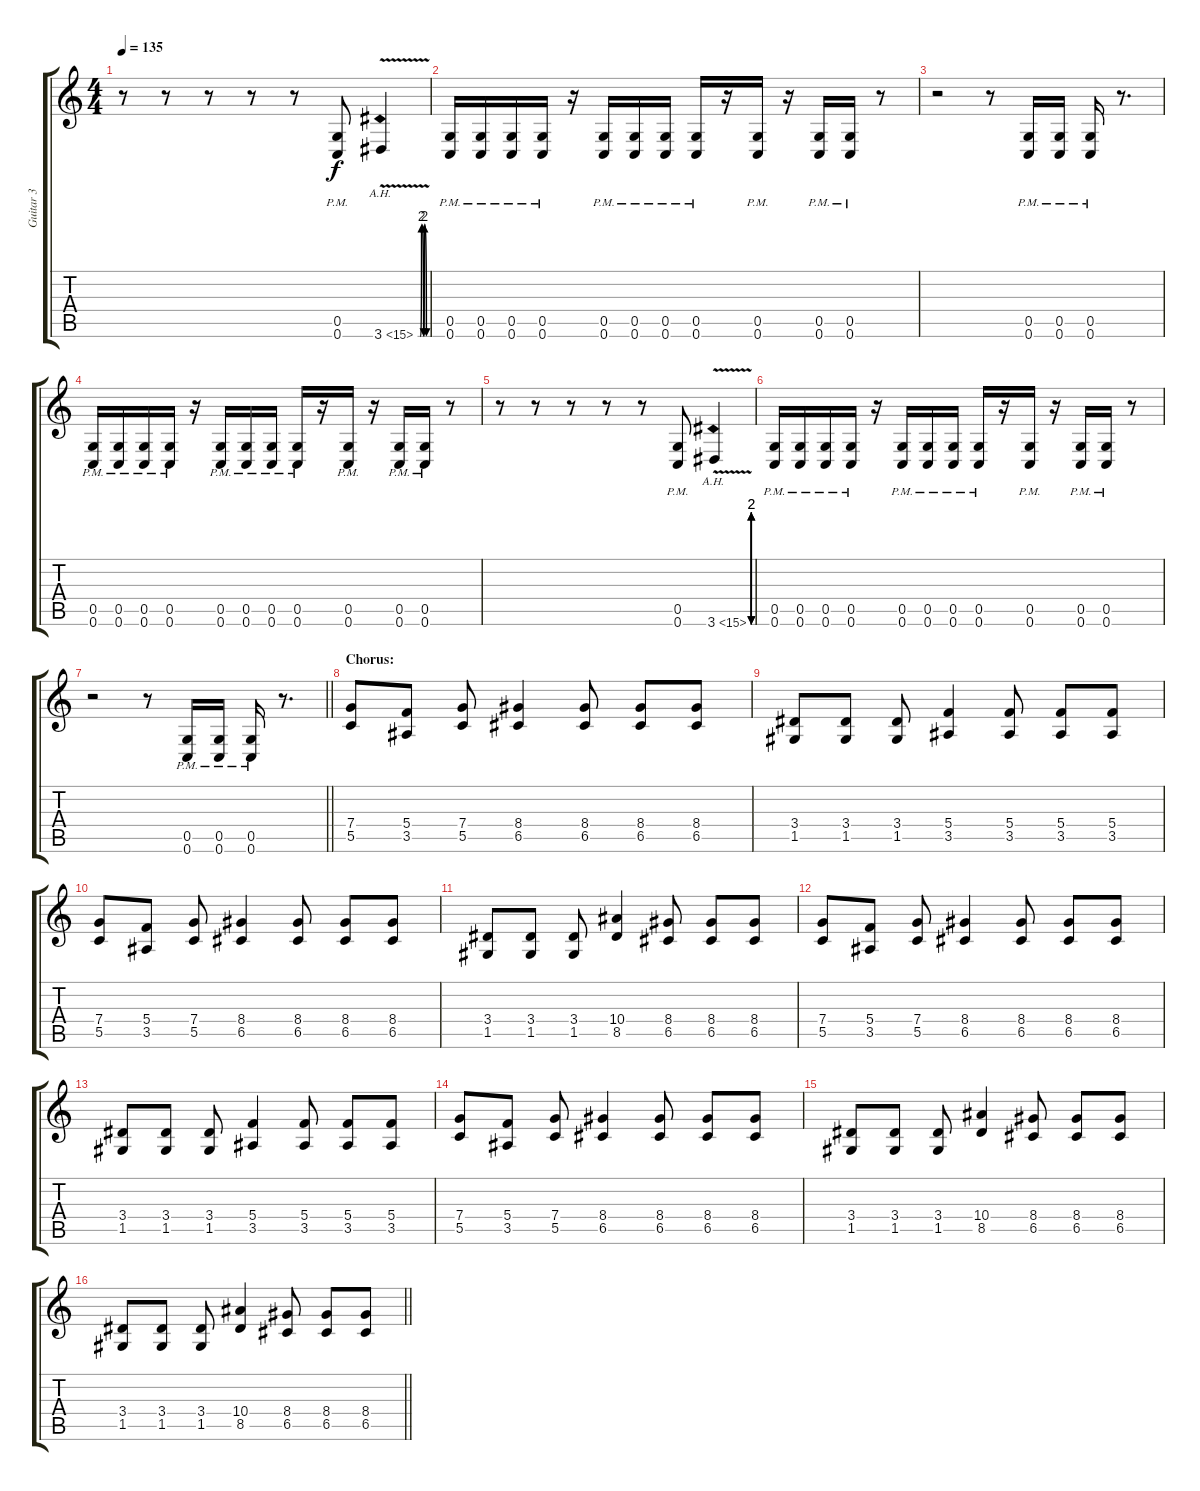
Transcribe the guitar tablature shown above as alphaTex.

\track ("Guitar 3" "Guitar 3") {instrument distortionguitar}
\staff {score tabs}
\tuning (D4 A3 F3 C3 G2 C2) {hide}
\ts (4 4)
\tempo 135
\clef g2
\ks c
r.8{dy f} r.8 r.8 r.8 r.8 (0.5{pm} 0.6{pm}).8 3.6{be (custom 0 0 15 0 25 8 40 0 45 8 60 0) ah 12 v}.4 |
(0.5{pm} 0.6{pm}).16 (0.5{pm} 0.6{pm}).16 (0.5{pm} 0.6{pm}).16 (0.5{pm} 0.6{pm}).16 r.16 (0.5{pm} 0.6{pm}).16 (0.5{pm} 0.6{pm}).16 (0.5{pm} 0.6{pm}).16 (0.5{pm} 0.6{pm}).16 r.16 (0.5{pm} 0.6{pm}).16 r.16 (0.5{pm} 0.6{pm}).16 (0.5{pm} 0.6{pm}).16 r.8 |
r.2 r.8 (0.5{pm} 0.6{pm}).16 (0.5{pm} 0.6{pm}).16 (0.5{pm} 0.6{pm}).16 r.8{d} |
(0.5{pm} 0.6{pm}).16 (0.5{pm} 0.6{pm}).16 (0.5{pm} 0.6{pm}).16 (0.5{pm} 0.6{pm}).16 r.16 (0.5{pm} 0.6{pm}).16 (0.5{pm} 0.6{pm}).16 (0.5{pm} 0.6{pm}).16 (0.5{pm} 0.6{pm}).16 r.16 (0.5{pm} 0.6{pm}).16 r.16 (0.5{pm} 0.6{pm}).16 (0.5{pm} 0.6{pm}).16 r.8 |
r.8 r.8 r.8 r.8 r.8 (0.5{pm} 0.6{pm}).8 3.6{be (custom 0 0 15 0 25 8 40 0 45 8 60 0) ah 12 v}.4 |
(0.5{pm} 0.6{pm}).16 (0.5{pm} 0.6{pm}).16 (0.5{pm} 0.6{pm}).16 (0.5{pm} 0.6{pm}).16 r.16 (0.5{pm} 0.6{pm}).16 (0.5{pm} 0.6{pm}).16 (0.5{pm} 0.6{pm}).16 (0.5{pm} 0.6{pm}).16 r.16 (0.5{pm} 0.6{pm}).16 r.16 (0.5{pm} 0.6{pm}).16 (0.5{pm} 0.6{pm}).16 r.8 |
\barLineRight lightlight
r.2 r.8 (0.5{pm} 0.6{pm}).16 (0.5{pm} 0.6{pm}).16 (0.5{pm} 0.6{pm}).16 r.8{d} |
\section ("" "Chorus:")
(7.4 5.5).8 (5.4 3.5).8 (7.4 5.5).8 (8.4 6.5).4 (8.4 6.5).8 (8.4 6.5).8 (8.4 6.5).8 |
(3.4 1.5).8 (3.4 1.5).8 (3.4 1.5).8 (5.4 3.5).4 (5.4 3.5).8 (5.4 3.5).8 (5.4 3.5).8 |
(7.4 5.5).8 (5.4 3.5).8 (7.4 5.5).8 (8.4 6.5).4 (8.4 6.5).8 (8.4 6.5).8 (8.4 6.5).8 |
(3.4 1.5).8 (3.4 1.5).8 (3.4 1.5).8 (10.4 8.5).4 (8.4 6.5).8 (8.4 6.5).8 (8.4 6.5).8 |
(7.4 5.5).8 (5.4 3.5).8 (7.4 5.5).8 (8.4 6.5).4 (8.4 6.5).8 (8.4 6.5).8 (8.4 6.5).8 |
(3.4 1.5).8 (3.4 1.5).8 (3.4 1.5).8 (5.4 3.5).4 (5.4 3.5).8 (5.4 3.5).8 (5.4 3.5).8 |
(7.4 5.5).8 (5.4 3.5).8 (7.4 5.5).8 (8.4 6.5).4 (8.4 6.5).8 (8.4 6.5).8 (8.4 6.5).8 |
(3.4 1.5).8 (3.4 1.5).8 (3.4 1.5).8 (10.4 8.5).4 (8.4 6.5).8 (8.4 6.5).8 (8.4 6.5).8 |
\barLineRight lightlight
(3.4 1.5).8 (3.4 1.5).8 (3.4 1.5).8 (10.4 8.5).4 (8.4 6.5).8 (8.4 6.5).8 (8.4 6.5).8
